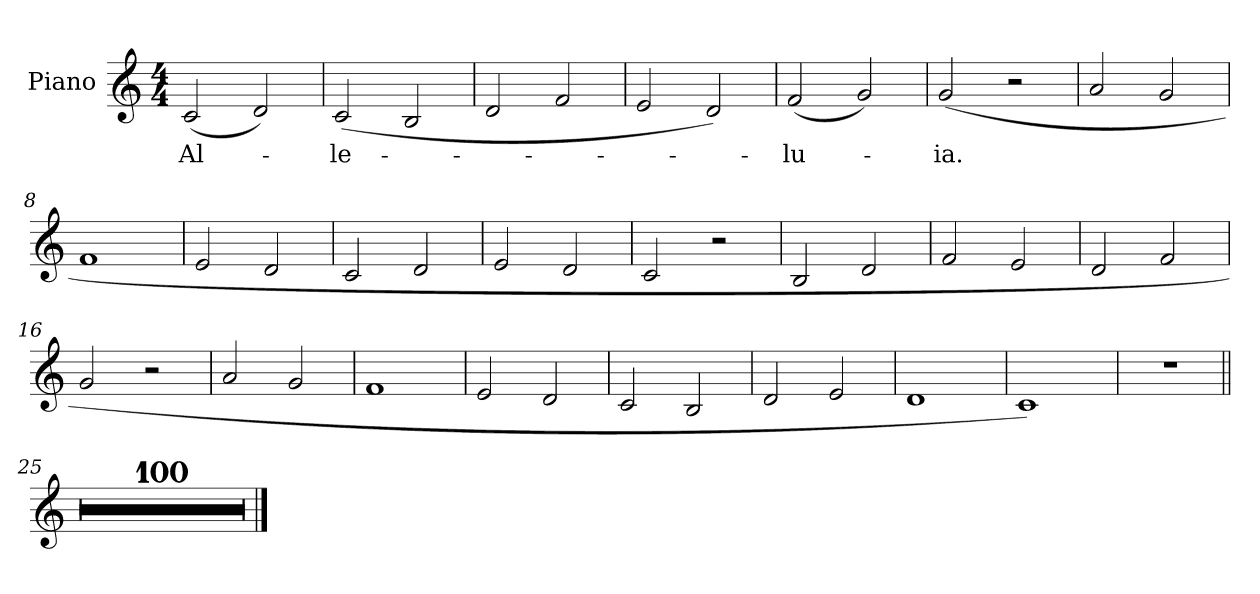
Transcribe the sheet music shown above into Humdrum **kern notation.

**kern	**text
*part1	*part1
*staff1	*staff1
*I"Piano	*
*I'Pno.	*
*clefG2	*
*k[]	*
*M4/4	*
=1	=1
(>2c/	Al-
2d/)	.
=2	=2
(<2c/	-le-
2B/	.
=3	=3
2d/	.
2f/	.
=4	=4
2e/	.
2d/)	.
=5	=5
(>2f/	-lu-
2g/)	.
=6	=6
(>2g/	-ia.
2r	.
=7	=7
2a/	.
2g/	.
=8	=8
1f	.
=9	=9
2e/	.
2d/	.
=10	=10
2c/	.
2d/	.
!!LO:LB:g=z
=11	=11
2e/	.
2d/	.
=12	=12
2c/	.
2r	.
=13	=13
2B/	.
2d/	.
=14	=14
2f/	.
2e/	.
=15	=15
2d/	.
2f/	.
=16	=16
2g/	.
2r	.
=17	=17
2a/	.
2g/	.
=18	=18
1f	.
=19	=19
2e/	.
2d/	.
=20	=20
2c/	.
2B/	.
=21	=21
2d/	.
2e/	.
!!LO:LB:g=z
=22	=22
1d	.
=23	=23
1c)	.
=24	=24
1r	.
=25||	=25||
1r	.
=26	=26
1r	.
=27	=27
1r	.
=28	=28
1r	.
=29	=29
1r	.
=30	=30
1r	.
=31	=31
1r	.
=32	=32
1r	.
=33	=33
1r	.
!!LO:LB:g=z
=34	=34
1r	.
=35	=35
1r	.
=36	=36
1r	.
=37	=37
1r	.
=38	=38
1r	.
=39	=39
1r	.
=40	=40
1r	.
=41	=41
1r	.
=42	=42
1r	.
=43	=43
1r	.
=44	=44
1r	.
=45	=45
1r	.
!!LO:LB:g=z
=46	=46
1r	.
=47	=47
1r	.
=48	=48
1r	.
=49	=49
1r	.
=50	=50
1r	.
=51	=51
1r	.
=52	=52
1r	.
=53	=53
1r	.
=54	=54
1r	.
=55	=55
1r	.
=56	=56
1r	.
=57	=57
1r	.
!!LO:LB:g=z
=58	=58
1r	.
=59	=59
1r	.
=60	=60
1r	.
=61	=61
1r	.
=62	=62
1r	.
=63	=63
1r	.
=64	=64
1r	.
=65	=65
1r	.
=66	=66
1r	.
=67	=67
1r	.
=68	=68
1r	.
=69	=69
1r	.
!!LO:LB:g=z
=70	=70
1r	.
=71	=71
1r	.
=72	=72
1r	.
=73	=73
1r	.
=74	=74
1r	.
=75	=75
1r	.
=76	=76
1r	.
=77	=77
1r	.
=78	=78
1r	.
=79	=79
1r	.
=80	=80
1r	.
=81	=81
1r	.
!!LO:LB:g=z
=82	=82
1r	.
=83	=83
1r	.
=84	=84
1r	.
=85	=85
1r	.
=86	=86
1r	.
=87	=87
1r	.
=88	=88
1r	.
=89	=89
1r	.
=90	=90
1r	.
=91	=91
1r	.
=92	=92
1r	.
=93	=93
1r	.
!!LO:LB:g=z
=94	=94
1r	.
=95	=95
1r	.
=96	=96
1r	.
=97	=97
1r	.
=98	=98
1r	.
=99	=99
1r	.
=100	=100
1r	.
=101	=101
1r	.
=102	=102
1r	.
=103	=103
1r	.
=104	=104
1r	.
=105	=105
1r	.
!!LO:PB:g=z
=106	=106
1r	.
=107	=107
1r	.
=108	=108
1r	.
=109	=109
1r	.
=110	=110
1r	.
=111	=111
1r	.
=112	=112
1r	.
=113	=113
1r	.
=114	=114
1r	.
=115	=115
1r	.
=116	=116
1r	.
=117	=117
1r	.
!!LO:LB:g=z
=118	=118
1r	.
=119	=119
1r	.
=120	=120
1r	.
=121	=121
1r	.
=122	=122
1r	.
=123	=123
1r	.
=124	=124
1r	.
==	==
*-	*-
